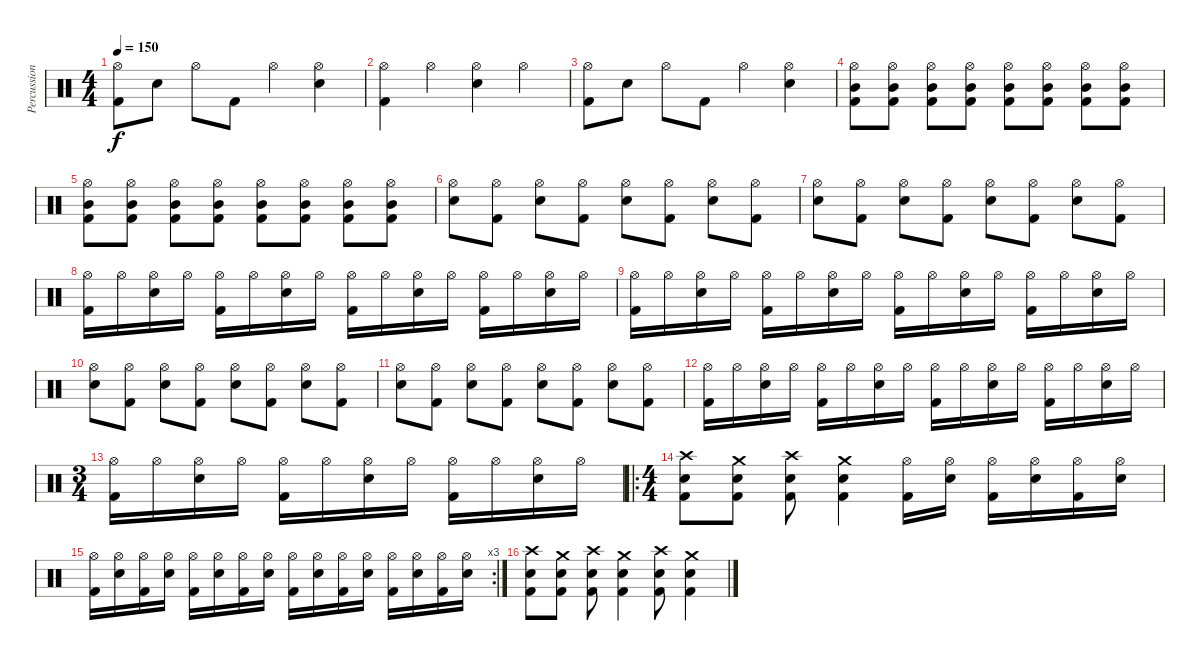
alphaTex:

\track ("Percussion" "Percussion") {instrument percussion}
\staff {score}
\articulation defaults
\ts (4 4)
\tempo 150
\clef neutral
\ks c
("Hi-Hat (open)" "Kick (hit) 2").8{dy f} "Electric Snare (hit)".8 "Hi-Hat (open)".8 "Kick (hit) 2".8 "Hi-Hat (open)".4 ("Hi-Hat (open)" "Electric Snare (hit)").4 |
("Hi-Hat (open)" "Kick (hit) 2").4 "Hi-Hat (open)".4 ("Hi-Hat (open)" "Electric Snare (hit)").4 "Hi-Hat (open)".4 |
("Hi-Hat (open)" "Kick (hit) 2").8 "Electric Snare (hit)".8 "Hi-Hat (open)".8 "Kick (hit) 2".8 "Hi-Hat (open)".4 ("Hi-Hat (open)" "Electric Snare (hit)").4 |
("Mid Tom (hit)" "Hi-Hat (open)" "Kick (hit) 2").8 ("Mid Tom (hit)" "Hi-Hat (open)" "Kick (hit) 2").8 ("Mid Tom (hit)" "Hi-Hat (open)" "Kick (hit) 2").8 ("Mid Tom (hit)" "Hi-Hat (open)" "Kick (hit) 2").8 ("Mid Tom (hit)" "Hi-Hat (open)" "Kick (hit) 2").8 ("Mid Tom (hit)" "Hi-Hat (open)" "Kick (hit) 2").8 ("Mid Tom (hit)" "Hi-Hat (open)" "Kick (hit) 2").8 ("Mid Tom (hit)" "Hi-Hat (open)" "Kick (hit) 2").8 |
("Mid Tom (hit)" "Hi-Hat (open)" "Kick (hit) 2").8 ("Mid Tom (hit)" "Hi-Hat (open)" "Kick (hit) 2").8 ("Mid Tom (hit)" "Hi-Hat (open)" "Kick (hit) 2").8 ("Mid Tom (hit)" "Hi-Hat (open)" "Kick (hit) 2").8 ("Mid Tom (hit)" "Hi-Hat (open)" "Kick (hit) 2").8 ("Mid Tom (hit)" "Hi-Hat (open)" "Kick (hit) 2").8 ("Mid Tom (hit)" "Hi-Hat (open)" "Kick (hit) 2").8 ("Mid Tom (hit)" "Hi-Hat (open)" "Kick (hit) 2").8 |
("Hi-Hat (open)" "Snare (hit) 2").8 ("Hi-Hat (open)" "Kick (hit) 2").8 ("Hi-Hat (open)" "Snare (hit) 2").8 ("Hi-Hat (open)" "Kick (hit) 2").8 ("Hi-Hat (open)" "Snare (hit) 2").8 ("Hi-Hat (open)" "Kick (hit) 2").8 ("Hi-Hat (open)" "Snare (hit) 2").8 ("Hi-Hat (open)" "Kick (hit) 2").8 |
("Hi-Hat (open)" "Snare (hit) 2").8 ("Hi-Hat (open)" "Kick (hit) 2").8 ("Hi-Hat (open)" "Snare (hit) 2").8 ("Hi-Hat (open)" "Kick (hit) 2").8 ("Hi-Hat (open)" "Snare (hit) 2").8 ("Hi-Hat (open)" "Kick (hit) 2").8 ("Hi-Hat (open)" "Snare (hit) 2").8 ("Hi-Hat (open)" "Kick (hit) 2").8 |
("Hi-Hat (open)" "Kick (hit) 2").16 "Hi-Hat (open)".16 ("Hi-Hat (open)" "Snare (hit) 2").16 "Hi-Hat (open)".16 ("Hi-Hat (open)" "Kick (hit) 2").16 "Hi-Hat (open)".16 ("Hi-Hat (open)" "Snare (hit) 2").16 "Hi-Hat (open)".16 ("Hi-Hat (open)" "Kick (hit) 2").16 "Hi-Hat (open)".16 ("Hi-Hat (open)" "Snare (hit) 2").16 "Hi-Hat (open)".16 ("Hi-Hat (open)" "Kick (hit) 2").16 "Hi-Hat (open)".16 ("Hi-Hat (open)" "Snare (hit) 2").16 "Hi-Hat (open)".16 |
("Hi-Hat (open)" "Kick (hit) 2").16 "Hi-Hat (open)".16 ("Hi-Hat (open)" "Snare (hit) 2").16 "Hi-Hat (open)".16 ("Hi-Hat (open)" "Kick (hit) 2").16 "Hi-Hat (open)".16 ("Hi-Hat (open)" "Snare (hit) 2").16 "Hi-Hat (open)".16 ("Hi-Hat (open)" "Kick (hit) 2").16 "Hi-Hat (open)".16 ("Hi-Hat (open)" "Snare (hit) 2").16 "Hi-Hat (open)".16 ("Hi-Hat (open)" "Kick (hit) 2").16 "Hi-Hat (open)".16 ("Hi-Hat (open)" "Snare (hit) 2").16 "Hi-Hat (open)".16 |
("Hi-Hat (open)" "Snare (hit) 2").8 ("Hi-Hat (open)" "Kick (hit) 2").8 ("Hi-Hat (open)" "Snare (hit) 2").8 ("Hi-Hat (open)" "Kick (hit) 2").8 ("Hi-Hat (open)" "Snare (hit) 2").8 ("Hi-Hat (open)" "Kick (hit) 2").8 ("Hi-Hat (open)" "Snare (hit) 2").8 ("Hi-Hat (open)" "Kick (hit) 2").8 |
("Hi-Hat (open)" "Snare (hit) 2").8 ("Hi-Hat (open)" "Kick (hit) 2").8 ("Hi-Hat (open)" "Snare (hit) 2").8 ("Hi-Hat (open)" "Kick (hit) 2").8 ("Hi-Hat (open)" "Snare (hit) 2").8 ("Hi-Hat (open)" "Kick (hit) 2").8 ("Hi-Hat (open)" "Snare (hit) 2").8 ("Hi-Hat (open)" "Kick (hit) 2").8 |
("Hi-Hat (open)" "Kick (hit) 2").16 "Hi-Hat (open)".16 ("Hi-Hat (open)" "Snare (hit) 2").16 "Hi-Hat (open)".16 ("Hi-Hat (open)" "Kick (hit) 2").16 "Hi-Hat (open)".16 ("Hi-Hat (open)" "Snare (hit) 2").16 "Hi-Hat (open)".16 ("Hi-Hat (open)" "Kick (hit) 2").16 "Hi-Hat (open)".16 ("Hi-Hat (open)" "Snare (hit) 2").16 "Hi-Hat (open)".16 ("Hi-Hat (open)" "Kick (hit) 2").16 "Hi-Hat (open)".16 ("Hi-Hat (open)" "Snare (hit) 2").16 "Hi-Hat (open)".16 |
\ts (3 4)
("Hi-Hat (open)" "Kick (hit) 2").16 "Hi-Hat (open)".16 ("Hi-Hat (open)" "Snare (hit) 2").16 "Hi-Hat (open)".16 ("Hi-Hat (open)" "Kick (hit) 2").16 "Hi-Hat (open)".16 ("Hi-Hat (open)" "Snare (hit) 2").16 "Hi-Hat (open)".16 ("Hi-Hat (open)" "Kick (hit) 2").16 "Hi-Hat (open)".16 ("Hi-Hat (open)" "Snare (hit) 2").16 "Hi-Hat (open)".16 |
\ro
\ts (4 4)
("Crash high (hit)" "Electric Snare (hit)" "Kick (hit) 2").8 ("Crash medium (hit)" "Electric Snare (hit)" "Kick (hit) 2").8 ("Crash high (hit)" "Electric Snare (hit)" "Kick (hit) 2").8 ("Crash medium (hit)" "Electric Snare (hit)" "Kick (hit) 2").4 ("Hi-Hat (open)" "Kick (hit) 2").16 ("Hi-Hat (open)" "Electric Snare (hit)").16 ("Hi-Hat (open)" "Kick (hit) 2").16 ("Hi-Hat (open)" "Electric Snare (hit)").16 ("Hi-Hat (open)" "Kick (hit) 2").16 ("Hi-Hat (open)" "Electric Snare (hit)").16 |
\rc 3
("Hi-Hat (open)" "Kick (hit) 2").16 ("Hi-Hat (open)" "Electric Snare (hit)").16 ("Hi-Hat (open)" "Kick (hit) 2").16 ("Hi-Hat (open)" "Electric Snare (hit)").16 ("Hi-Hat (open)" "Kick (hit) 2").16 ("Hi-Hat (open)" "Electric Snare (hit)").16 ("Hi-Hat (open)" "Kick (hit) 2").16 ("Hi-Hat (open)" "Electric Snare (hit)").16 ("Hi-Hat (open)" "Kick (hit) 2").16 ("Hi-Hat (open)" "Electric Snare (hit)").16 ("Hi-Hat (open)" "Kick (hit) 2").16 ("Hi-Hat (open)" "Electric Snare (hit)").16 ("Hi-Hat (open)" "Kick (hit) 2").16 ("Hi-Hat (open)" "Electric Snare (hit)").16 ("Hi-Hat (open)" "Kick (hit) 2").16 ("Hi-Hat (open)" "Electric Snare (hit)").16 |
("Crash high (hit)" "Electric Snare (hit)" "Kick (hit) 2").8 ("Crash medium (hit)" "Electric Snare (hit)" "Kick (hit) 2").8 ("Crash high (hit)" "Electric Snare (hit)" "Kick (hit) 2").8 ("Crash medium (hit)" "Electric Snare (hit)" "Kick (hit) 2").4 ("Crash high (hit)" "Electric Snare (hit)" "Kick (hit) 2").8 ("Crash medium (hit)" "Electric Snare (hit)" "Kick (hit) 2").4
